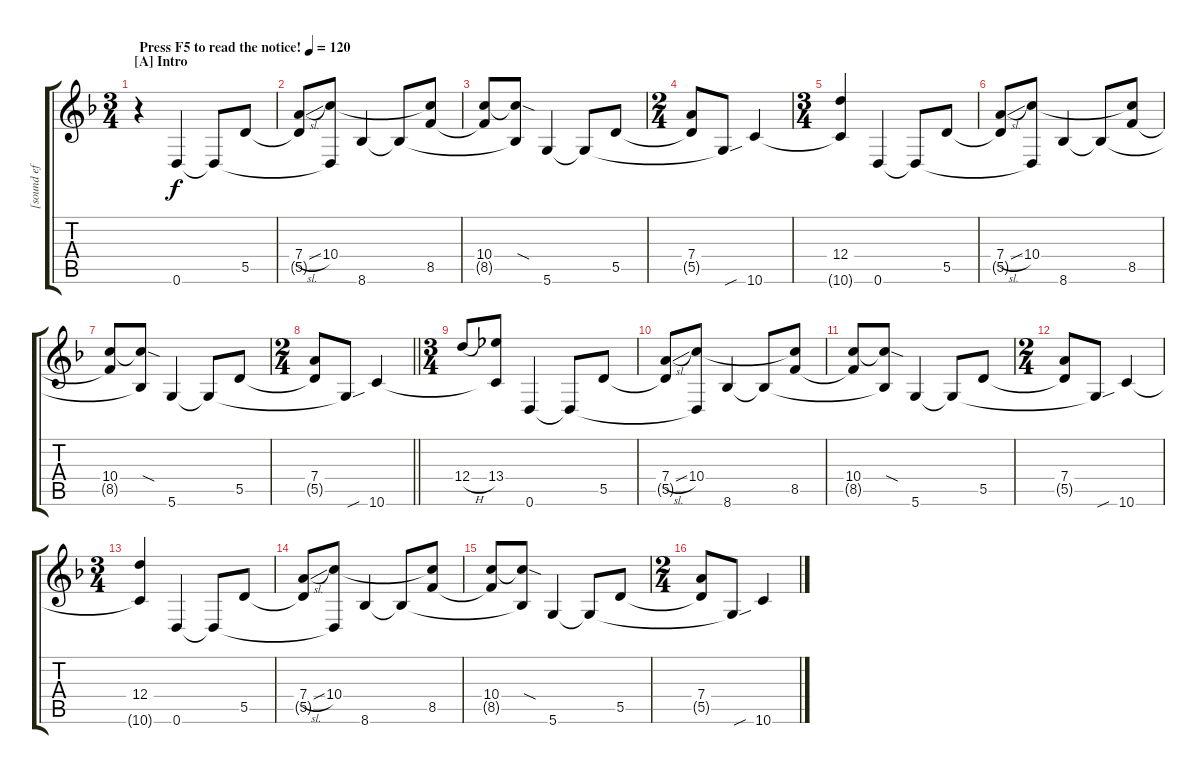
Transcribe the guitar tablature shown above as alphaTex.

\track (" [sound effects]" " [sound ef") {instrument electricguitarclean}
\staff {score tabs}
\tuning (E4 B3 G3 D3 A2 D2) {hide}
\ts (3 4)
\section ("" "[A] Intro")
\tempo (120 "Press F5 to read the notice!")
\clef g2
\ks dminor
r.4{dy f instrument electricguitarclean} 0.6.4 0.6{t}.8 5.5.8 |
(7.4{sl} 5.5{t}).8 (10.4 0.6{t}).8 8.6.4 8.6{t}.8 (10.4{t} 8.5).8 |
(10.4 8.5{t}).8 (10.4{sod t} 8.6{t}).8 5.6.4 5.6{t}.8 5.5.8 |
\ts (2 4)
(7.4 5.5{t}).8 5.6{sou t}.8 10.6.4 |
\ts (3 4)
(12.4 10.6{t}).4 0.6.4 0.6{t}.8 5.5.8 |
(7.4{sl} 5.5{t}).8 (10.4 0.6{t}).8 8.6.4 8.6{t}.8 (10.4{t} 8.5).8 |
(10.4 8.5{t}).8 (10.4{sod t} 8.6{t}).8 5.6.4 5.6{t}.8 5.5.8 |
\ts (2 4)
\barLineRight lightlight
(7.4 5.5{t}).8 5.6{sou t}.8 10.6.4 |
\ts (3 4)
12.4{h}.8 (13.4 10.6{t}).8 0.6.4 0.6{t}.8 5.5.8 |
(7.4{sl} 5.5{t}).8 (10.4 0.6{t}).8 8.6.4 8.6{t}.8 (10.4{t} 8.5).8 |
(10.4 8.5{t}).8 (10.4{sod t} 8.6{t}).8 5.6.4 5.6{t}.8 5.5.8 |
\ts (2 4)
(7.4 5.5{t}).8 5.6{sou t}.8 10.6.4 |
\ts (3 4)
(12.4 10.6{t}).4 0.6.4 0.6{t}.8 5.5.8 |
(7.4{sl} 5.5{t}).8 (10.4 0.6{t}).8 8.6.4 8.6{t}.8 (10.4{t} 8.5).8 |
(10.4 8.5{t}).8 (10.4{sod t} 8.6{t}).8 5.6.4 5.6{t}.8 5.5.8 |
\ts (2 4)
(7.4 5.5{t}).8 5.6{sou t}.8 10.6.4
